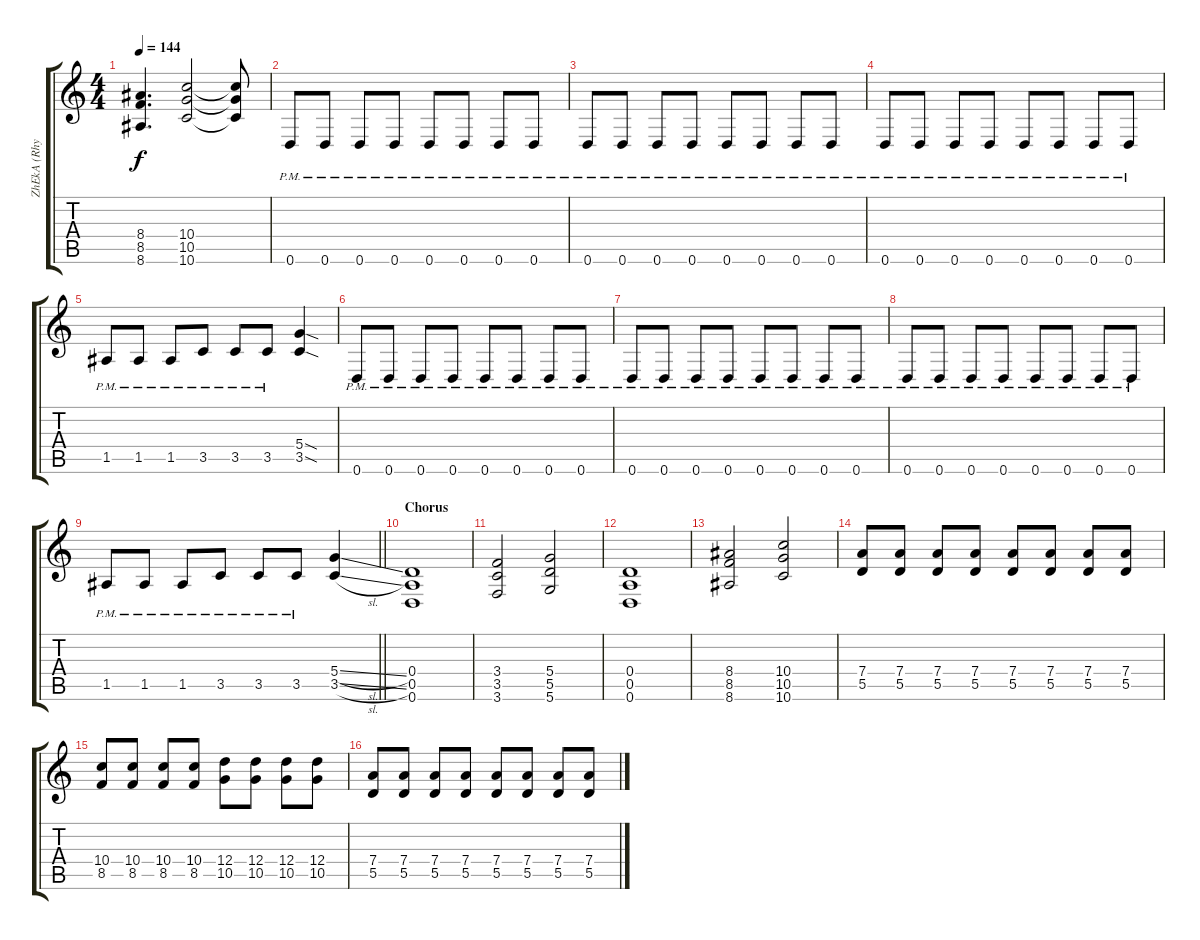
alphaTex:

\track ("ZhEkA (Rhytm Guitar)" "ZhEkA (Rhy") {instrument distortionguitar}
\staff {score tabs}
\tuning (E4 B3 G3 D3 A2 D2) {hide}
\ts (4 4)
\tempo 144
\clef g2
\ks c
(8.4 8.5 8.6).4{d dy f} (10.4 10.5 10.6).2 (10.4{t} 10.5{t} 10.6{t}).8 |
0.6{pm}.8{volume 13} 0.6{pm}.8 0.6{pm}.8 0.6{pm}.8 0.6{pm}.8 0.6{pm}.8 0.6{pm}.8 0.6{pm}.8 |
0.6{pm}.8 0.6{pm}.8 0.6{pm}.8 0.6{pm}.8 0.6{pm}.8 0.6{pm}.8 0.6{pm}.8 0.6{pm}.8 |
0.6{pm}.8 0.6{pm}.8 0.6{pm}.8 0.6{pm}.8 0.6{pm}.8 0.6{pm}.8 0.6{pm}.8 0.6{pm}.8 |
1.5{pm}.8 1.5{pm}.8 1.5{pm}.8 3.5{pm}.8 3.5{pm}.8 3.5{pm}.8 (5.4{sod} 3.5{sod}).4 |
0.6{pm}.8{volume 13} 0.6{pm}.8 0.6{pm}.8 0.6{pm}.8 0.6{pm}.8 0.6{pm}.8 0.6{pm}.8 0.6{pm}.8 |
0.6{pm}.8 0.6{pm}.8 0.6{pm}.8 0.6{pm}.8 0.6{pm}.8 0.6{pm}.8 0.6{pm}.8 0.6{pm}.8 |
0.6{pm}.8 0.6{pm}.8 0.6{pm}.8 0.6{pm}.8 0.6{pm}.8 0.6{pm}.8 0.6{pm}.8 0.6{pm}.8 |
\barLineRight lightlight
1.5{pm}.8 1.5{pm}.8 1.5{pm}.8 3.5{pm}.8 3.5{pm}.8 3.5{pm}.8 (5.4{sl} 3.5{sl}).4 |
\section ("" "Chorus")
(0.4 0.5 0.6).1{volume 11} |
(3.4 3.5 3.6).2 (5.4 5.5 5.6).2 |
(0.4 0.5 0.6).1 |
(8.4 8.5 8.6).2 (10.4 10.5 10.6).2 |
(7.4 5.5).8 (7.4 5.5).8 (7.4 5.5).8 (7.4 5.5).8 (7.4 5.5).8 (7.4 5.5).8 (7.4 5.5).8 (7.4 5.5).8 |
(10.4 8.5).8 (10.4 8.5).8 (10.4 8.5).8 (10.4 8.5).8 (12.4 10.5).8 (12.4 10.5).8 (12.4 10.5).8 (12.4 10.5).8 |
(7.4 5.5).8 (7.4 5.5).8 (7.4 5.5).8 (7.4 5.5).8 (7.4 5.5).8 (7.4 5.5).8 (7.4 5.5).8 (7.4 5.5).8
